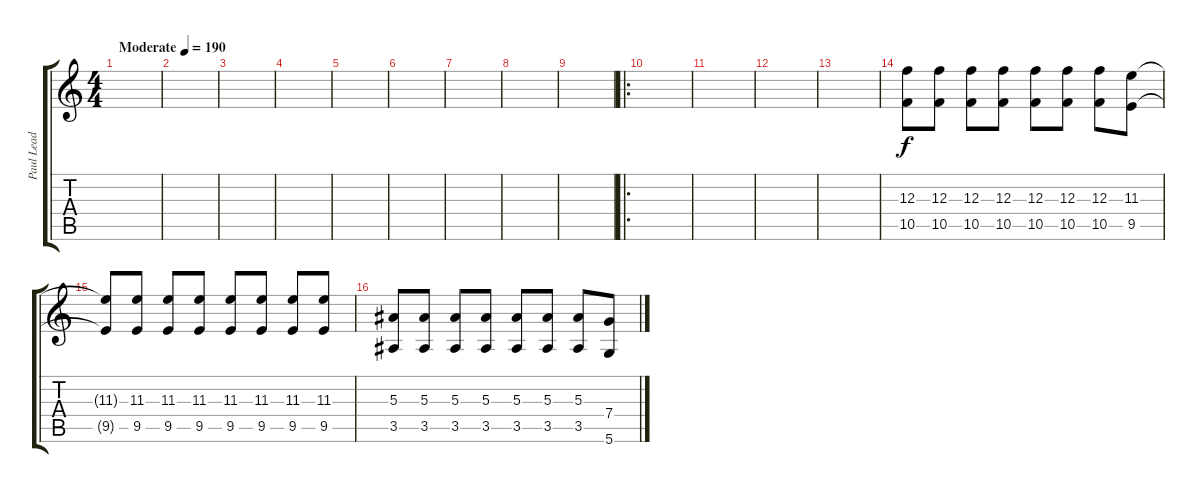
\track ("Paul Lead" "Paul Lead") {instrument overdrivenguitar}
\staff {score tabs}
\tuning (D4 A3 F3 C3 G2 D2) {hide}
\ts (4 4)
\tempo (190 "Moderate")
\clef g2
\ks c
|
|
|
|
|
|
|
|
|
\ro
|
|
|
|
(12.3 10.5).8 (12.3 10.5).8 (12.3 10.5).8 (12.3 10.5).8 (12.3 10.5).8 (12.3 10.5).8 (12.3 10.5).8 (11.3 9.5).8 |
(11.3{t} 9.5{t}).8 (11.3 9.5).8 (11.3 9.5).8 (11.3 9.5).8 (11.3 9.5).8 (11.3 9.5).8 (11.3 9.5).8 (11.3 9.5).8 |
(5.3 3.5).8 (5.3 3.5).8 (5.3 3.5).8 (5.3 3.5).8 (5.3 3.5).8 (5.3 3.5).8 (5.3 3.5).8 (7.4 5.6).8
